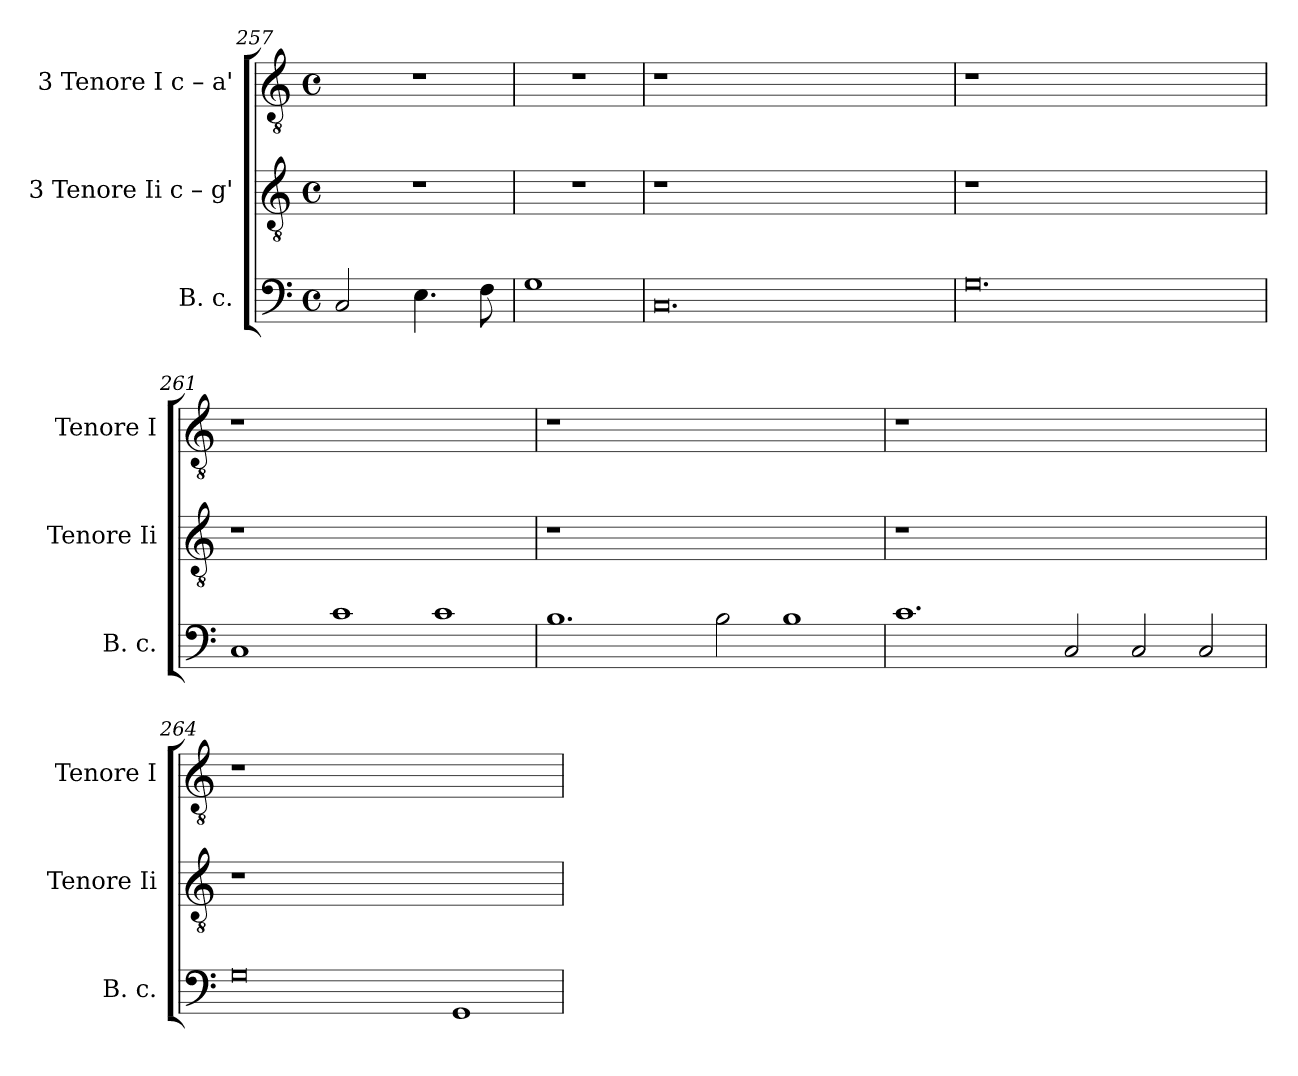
**kern	**kern	**kern
*part3	*part2	*part1
*staff3	*staff2	*staff1
*I"B. c.	*I"3 Tenore Ii c – g'	*I"3 Tenore I c – a'
*I'B. c.	*I'Tenore Ii	*I'Tenore I
*clefF4	*clefGv2	*clefGv2
*k[]	*k[]	*k[]
*C:	*C:	*C:
*M4/4	*M4/4	*M4/4
*met(c)	*met(c)	*met(c)
=257	=257	=257
2C/	1r	1r
4.E\	.	.
8F\	.	.
=258	=258	=258
1G	1r	1r
=259	=259	=259
0.C	1r	1r
.	0ryy	0ryy
=260	=260	=260
0.G	1r	1r
.	0ryy	0ryy
!!LO:PB:g=z
=261	=261	=261
1C	1r	1r
1c	0ryy	0ryy
1c	.	.
=262	=262	=262
1.B	1r	1r
.	0ryy	0ryy
2B\	.	.
1B	.	.
=263	=263	=263
1.c	1r	1r
.	0ryy	0ryy
2C/	.	.
2C/	.	.
2C/	.	.
=264	=264	=264
0G	1r	1r
.	0ryy	0ryy
1GG	.	.
=	=	=
*-	*-	*-
